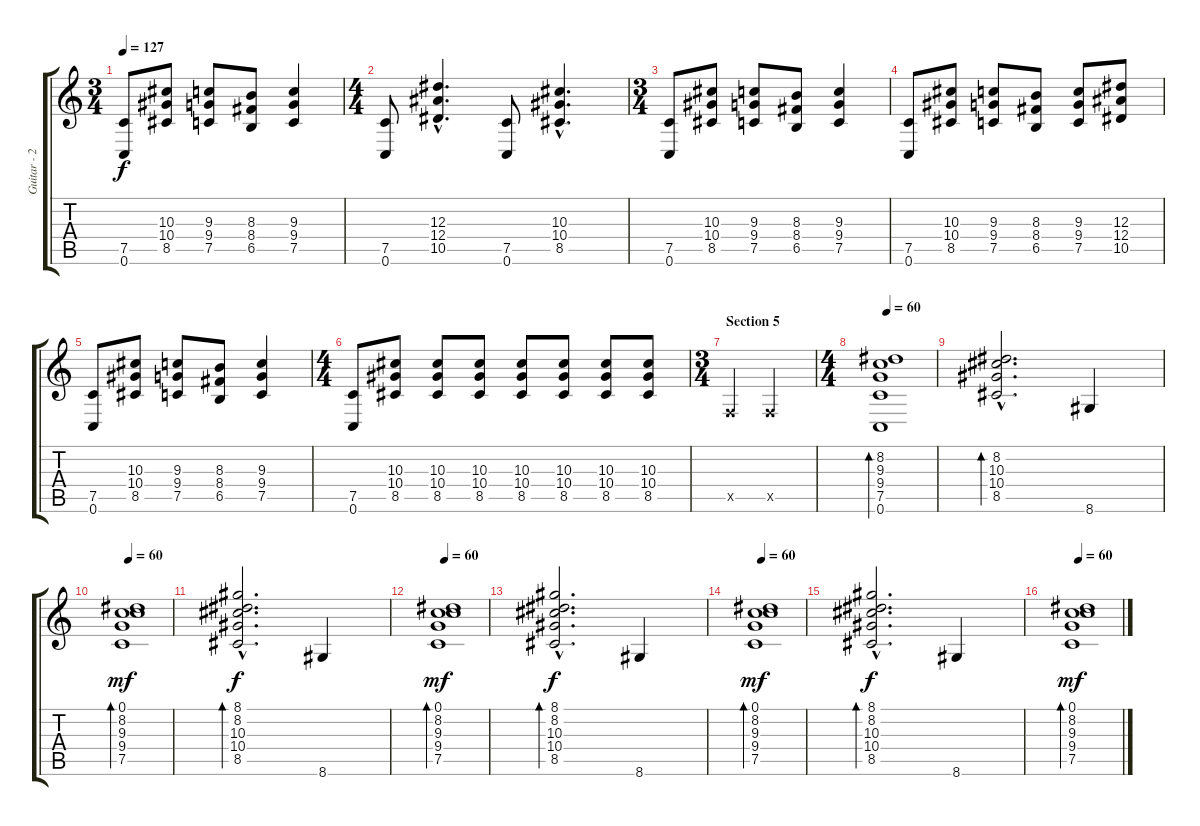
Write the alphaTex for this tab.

\track ("Guitar - 2 steps down (C)" "Guitar - 2") {instrument distortionguitar}
\staff {score tabs}
\tuning (C4 G3 Eb3 Bb2 F2 C2) {hide}
\ts (3 4)
\tempo 127
\clef g2
\ks c
(7.5 0.6).8{dy f} (10.3 10.4 8.5).8 (9.3 9.4 7.5).8 (8.3 8.4 6.5).8 (9.3 9.4 7.5).4 |
\ts (4 4)
(7.5 0.6).8 (12.3{hac} 12.4{hac} 10.5{hac}).4{d} (7.5 0.6).8 (10.3{hac} 10.4{hac} 8.5{hac}).4{d} |
\ts (3 4)
(7.5 0.6).8 (10.3 10.4 8.5).8 (9.3 9.4 7.5).8 (8.3 8.4 6.5).8 (9.3 9.4 7.5).4 |
(7.5 0.6).8 (10.3 10.4 8.5).8 (9.3 9.4 7.5).8 (8.3 8.4 6.5).8 (9.3 9.4 7.5).8 (12.3 12.4 10.5).8 |
(7.5 0.6).8 (10.3 10.4 8.5).8 (9.3 9.4 7.5).8 (8.3 8.4 6.5).8 (9.3 9.4 7.5).4 |
\ts (4 4)
(7.5 0.6).8 (10.3 10.4 8.5).8 (10.3 10.4 8.5).8 (10.3 10.4 8.5).8 (10.3 10.4 8.5).8 (10.3 10.4 8.5).8 (10.3 10.4 8.5).8 (10.3 10.4 8.5).8 |
\ts (3 4)
\section ("" "Section 5")
0.5{x}.4 0.5{x}.2 |
\ts (4 4)
\tempo 60
(8.2 9.3 9.4 7.5 0.6).1{bd 120 volume 13} |
(8.2{hac} 10.3{hac} 10.4{hac} 8.5{hac}).2{d bd 240 volume 15} 8.6.4 |
\tempo 60
(0.1 8.2 9.3 9.4 7.5).1{bd 120 dy mf volume 13} |
(8.1{hac} 8.2{hac} 10.3{hac} 10.4{hac} 8.5{hac}).2{d bd 240 dy f volume 15} 8.6.4 |
\tempo 60
(0.1 8.2 9.3 9.4 7.5).1{bd 120 dy mf volume 13} |
(8.1{hac} 8.2{hac} 10.3{hac} 10.4{hac} 8.5{hac}).2{d bd 240 dy f volume 15} 8.6.4 |
\tempo 60
(0.1 8.2 9.3 9.4 7.5).1{bd 120 dy mf volume 13} |
(8.1{hac} 8.2{hac} 10.3{hac} 10.4{hac} 8.5{hac}).2{d bd 240 dy f volume 15} 8.6.4 |
\tempo 60
(0.1 8.2 9.3 9.4 7.5).1{bd 120 dy mf volume 13}
